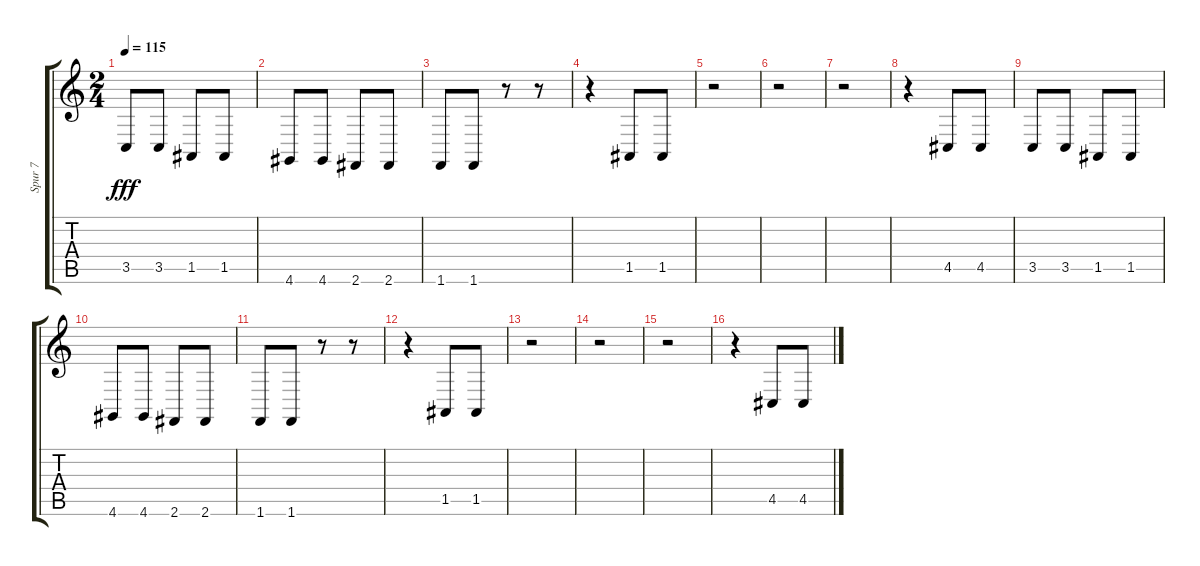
\track ("Spur 7" "Spur 7") {instrument baritonesax}
\staff {score tabs}
\tuning (E4 B3 G3 D3 A2 E2) {hide}
\ts (2 4)
\tempo 115
\clef g2
\ks c
3.5.8{dy fff} 3.5.8 1.5.8 1.5.8 |
4.6.8 4.6.8 2.6.8 2.6.8 |
1.6.8 1.6.8 r.8 r.8 |
r.4 1.5.8 1.5.8 |
r.2 |
r.2 |
r.2 |
r.4 4.5.8 4.5.8 |
3.5.8 3.5.8 1.5.8 1.5.8 |
4.6.8 4.6.8 2.6.8 2.6.8 |
1.6.8 1.6.8 r.8 r.8 |
r.4 1.5.8 1.5.8 |
r.2 |
r.2 |
r.2 |
r.4 4.5.8 4.5.8
